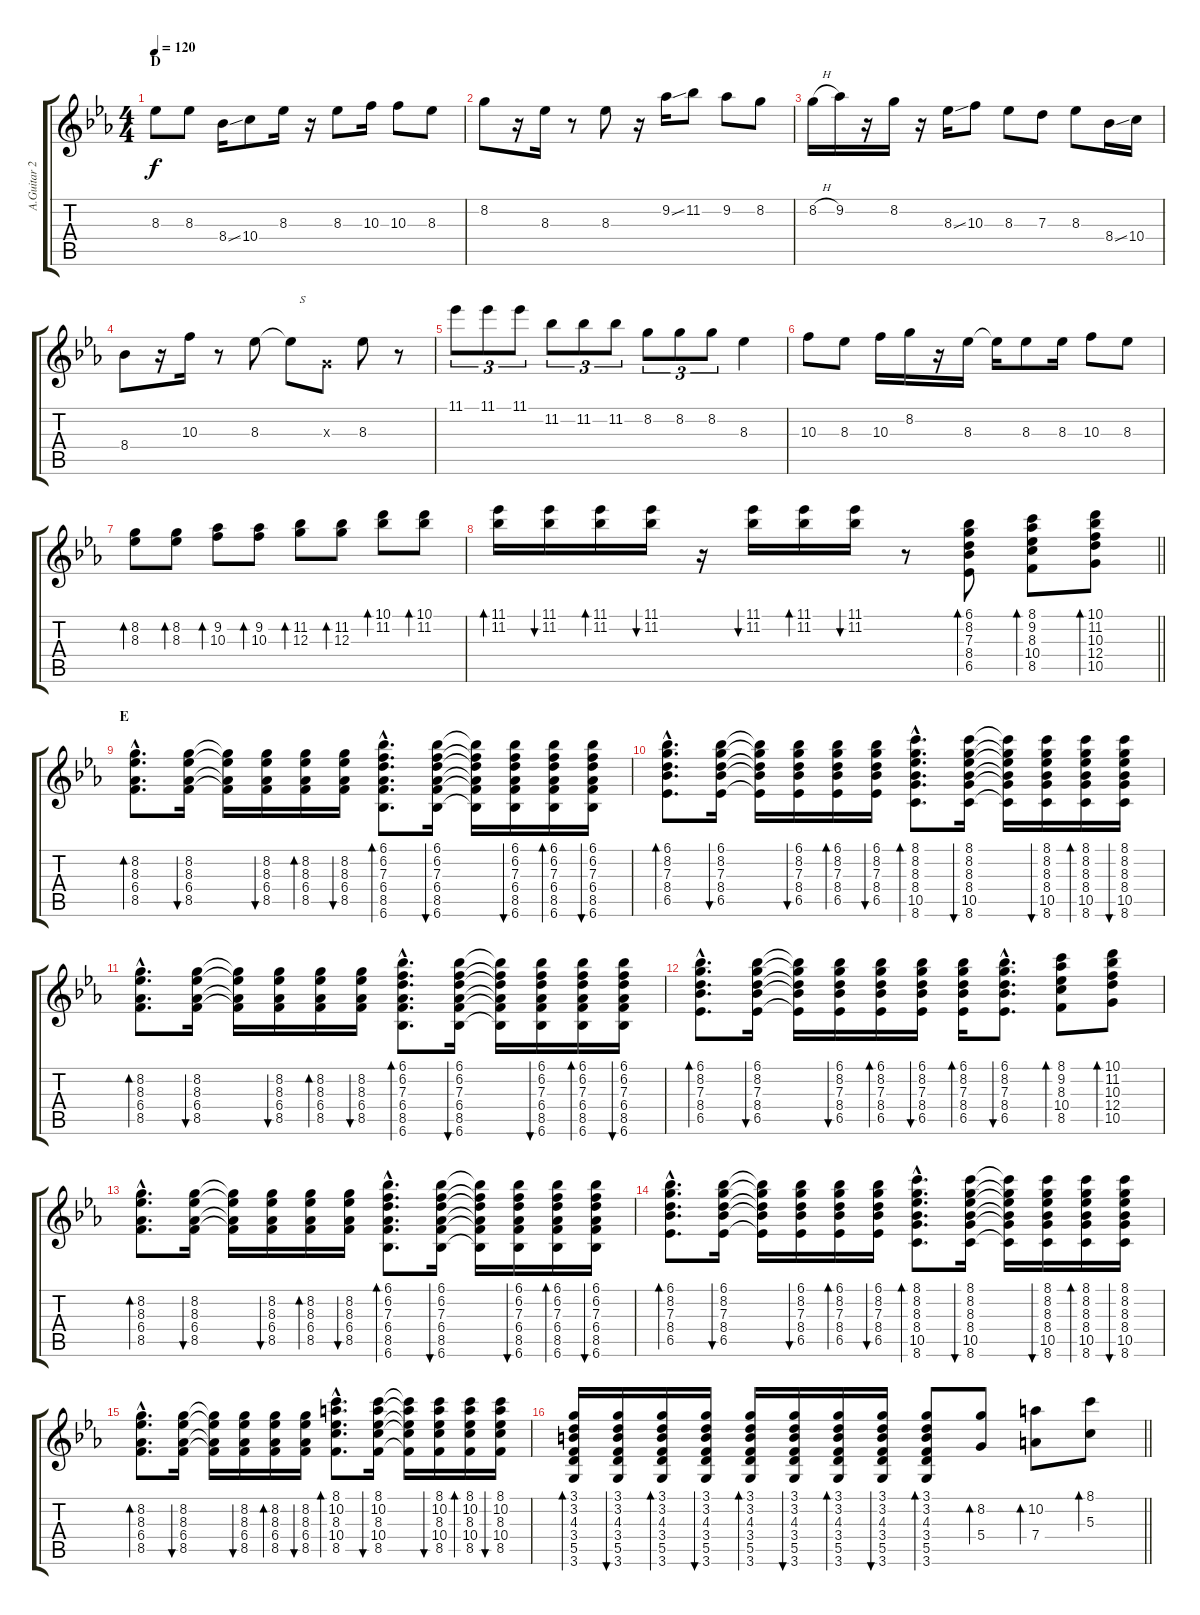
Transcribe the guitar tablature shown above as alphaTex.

\track ("A.Guitar 2" "A.Guitar 2") {instrument acousticguitarsteel}
\staff {score tabs}
\tuning (E4 B3 G3 D3 A2 E2) {hide}
\ts (4 4)
\section ("" "D")
\tempo 120
\clef g2
\ks eb
8.3.8{dy f} 8.3.8 8.4{ss}.16 10.4.8 8.3.16 r.16 8.3.8 10.3.16 10.3.8 8.3.8 |
8.2.8 r.16 8.3.16 r.8 8.3.8 r.16 9.2{ss}.16 11.2.8 9.2.8 8.2.8 |
8.2{h}.16 9.2.16 r.16 8.2.16 r.16 8.3{ss}.16 10.3.8 8.3.8 7.3.8 8.3.8 8.4{ss}.16 10.4.16 |
8.4.8 r.16 10.3.16 r.8 8.3.8 8.3{t}.8{txt "   S"} 0.3{x}.8 8.3.8 r.8 |
11.1.8{tu (3 2)} 11.1.8{tu (3 2)} 11.1.8{tu (3 2)} 11.2.8{tu (3 2)} 11.2.8{tu (3 2)} 11.2.8{tu (3 2)} 8.2.8{tu (3 2)} 8.2.8{tu (3 2)} 8.2.8{tu (3 2)} 8.3.4 |
10.3.8 8.3.8 10.3.16 8.2.16 r.16 8.3.16 8.3{t}.16 8.3.8 8.3.16 10.3.8 8.3.8 |
(8.2 8.3).8{bd 30} (8.2 8.3).8{bd 30} (9.2 10.3).8{bd 30} (9.2 10.3).8{bd 30} (11.2 12.3).8{bd 30} (11.2 12.3).8{bd 30} (10.1 11.2).8{bd 30} (10.1 11.2).8{bd 30} |
\barLineRight lightlight
(11.1 11.2).16{bd 30} (11.1 11.2).16{bu 30} (11.1 11.2).16{bd 30} (11.1 11.2).16{bu 30} r.16 (11.1 11.2).16{bu 30} (11.1 11.2).16{bd 30} (11.1 11.2).16{bu 30} r.8 (6.1 8.2 7.3 8.4 6.5).8{bd 30} (8.1 9.2 8.3 10.4 8.5).8{bd 30} (10.1 11.2 10.3 12.4 10.5).8{bd 30} |
\section ("" "E")
(8.2{hac} 8.3{hac} 6.4{hac} 8.5{hac}).8{d bd 30} (8.2 8.3 6.4 8.5).16{bu 30} (8.2{t} 8.3{t} 6.4{t} 8.5{t}).16 (8.2 8.3 6.4 8.5).16{bu 30} (8.2 8.3 6.4 8.5).16{bd 30} (8.2 8.3 6.4 8.5).16{bu 30} (6.1{hac} 6.2{hac} 7.3{hac} 6.4{hac} 8.5{hac} 6.6{hac}).8{d bd 30} (6.1 6.2 7.3 6.4 8.5 6.6).16{bu 30} (6.1{t} 6.2{t} 7.3{t} 6.4{t} 8.5{t} 6.6{t}).16 (6.1 6.2 7.3 6.4 8.5 6.6).16{bu 30} (6.1 6.2 7.3 6.4 8.5 6.6).16{bd 30} (6.1 6.2 7.3 6.4 8.5 6.6).16{bu 30} |
(6.1{hac} 8.2{hac} 7.3{hac} 8.4{hac} 6.5{hac}).8{d bd 30} (6.1 8.2 7.3 8.4 6.5).16{bu 30} (6.1{t} 8.2{t} 7.3{t} 8.4{t} 6.5{t}).16 (6.1 8.2 7.3 8.4 6.5).16{bu 30} (6.1 8.2 7.3 8.4 6.5).16{bd 30} (6.1 8.2 7.3 8.4 6.5).16{bu 30} (8.1{hac} 8.2{hac} 8.3{hac} 8.4{hac} 10.5{hac} 8.6{hac}).8{d bd 30} (8.1 8.2 8.3 8.4 10.5 8.6).16{bu 30} (8.1{t} 8.2{t} 8.3{t} 8.4{t} 10.5{t} 8.6{t}).16 (8.1 8.2 8.3 8.4 10.5 8.6).16{bu 30} (8.1 8.2 8.3 8.4 10.5 8.6).16{bd 30} (8.1 8.2 8.3 8.4 10.5 8.6).16{bu 30} |
(8.2{hac} 8.3{hac} 6.4{hac} 8.5{hac}).8{d bd 30} (8.2 8.3 6.4 8.5).16{bu 30} (8.2{t} 8.3{t} 6.4{t} 8.5{t}).16 (8.2 8.3 6.4 8.5).16{bu 30} (8.2 8.3 6.4 8.5).16{bd 30} (8.2 8.3 6.4 8.5).16{bu 30} (6.1{hac} 6.2{hac} 7.3{hac} 6.4{hac} 8.5{hac} 6.6{hac}).8{d bd 30} (6.1 6.2 7.3 6.4 8.5 6.6).16{bu 30} (6.1{t} 6.2{t} 7.3{t} 6.4{t} 8.5{t} 6.6{t}).16 (6.1 6.2 7.3 6.4 8.5 6.6).16{bu 30} (6.1 6.2 7.3 6.4 8.5 6.6).16{bd 30} (6.1 6.2 7.3 6.4 8.5 6.6).16{bu 30} |
(6.1{hac} 8.2{hac} 7.3{hac} 8.4{hac} 6.5{hac}).8{d bd 30} (6.1 8.2 7.3 8.4 6.5).16{bu 30} (6.1{t} 8.2{t} 7.3{t} 8.4{t} 6.5{t}).16 (6.1 8.2 7.3 8.4 6.5).16{bu 30} (6.1 8.2 7.3 8.4 6.5).16{bd 30} (6.1 8.2 7.3 8.4 6.5).16{bu 30} (6.1 8.2 7.3 8.4 6.5).16{bd 30} (6.1{hac} 8.2{hac} 7.3{hac} 8.4{hac} 6.5{hac}).8{d bu 30} (8.1 9.2 8.3 10.4 8.5).8{bd 30} (10.1 11.2 10.3 12.4 10.5).8{bd 30} |
(8.2{hac} 8.3{hac} 6.4{hac} 8.5{hac}).8{d bd 30} (8.2 8.3 6.4 8.5).16{bu 30} (8.2{t} 8.3{t} 6.4{t} 8.5{t}).16 (8.2 8.3 6.4 8.5).16{bu 30} (8.2 8.3 6.4 8.5).16{bd 30} (8.2 8.3 6.4 8.5).16{bu 30} (6.1{hac} 6.2{hac} 7.3{hac} 6.4{hac} 8.5{hac} 6.6{hac}).8{d bd 30} (6.1 6.2 7.3 6.4 8.5 6.6).16{bu 30} (6.1{t} 6.2{t} 7.3{t} 6.4{t} 8.5{t} 6.6{t}).16 (6.1 6.2 7.3 6.4 8.5 6.6).16{bu 30} (6.1 6.2 7.3 6.4 8.5 6.6).16{bd 30} (6.1 6.2 7.3 6.4 8.5 6.6).16{bu 30} |
(6.1{hac} 8.2{hac} 7.3{hac} 8.4{hac} 6.5{hac}).8{d bd 30} (6.1 8.2 7.3 8.4 6.5).16{bu 30} (6.1{t} 8.2{t} 7.3{t} 8.4{t} 6.5{t}).16 (6.1 8.2 7.3 8.4 6.5).16{bu 30} (6.1 8.2 7.3 8.4 6.5).16{bd 30} (6.1 8.2 7.3 8.4 6.5).16{bu 30} (8.1{hac} 8.2{hac} 8.3{hac} 8.4{hac} 10.5{hac} 8.6{hac}).8{d bd 30} (8.1 8.2 8.3 8.4 10.5 8.6).16{bu 30} (8.1{t} 8.2{t} 8.3{t} 8.4{t} 10.5{t} 8.6{t}).16 (8.1 8.2 8.3 8.4 10.5 8.6).16{bu 30} (8.1 8.2 8.3 8.4 10.5 8.6).16{bd 30} (8.1 8.2 8.3 8.4 10.5 8.6).16{bu 30} |
(8.2{hac} 8.3{hac} 6.4{hac} 8.5{hac}).8{d bd 30} (8.2 8.3 6.4 8.5).16{bu 30} (8.2{t} 8.3{t} 6.4{t} 8.5{t}).16 (8.2 8.3 6.4 8.5).16{bu 30} (8.2 8.3 6.4 8.5).16{bd 30} (8.2 8.3 6.4 8.5).16{bu 30} (8.1{hac} 10.2{hac} 8.3{hac} 10.4{hac} 8.5{hac}).8{d bd 30} (8.1 10.2 8.3 10.4 8.5).16{bu 30} (8.1{t} 10.2{t} 8.3{t} 10.4{t} 8.5{t}).16 (8.1 10.2 8.3 10.4 8.5).16{bu 30} (8.1 10.2 8.3 10.4 8.5).16{bd 30} (8.1 10.2 8.3 10.4 8.5).16{bu 30} |
\barLineRight lightlight
(3.1 3.2 4.3 3.4 5.5 3.6).16{bd 30} (3.1 3.2 4.3 3.4 5.5 3.6).16{bu 30} (3.1 3.2 4.3 3.4 5.5 3.6).16{bd 30} (3.1 3.2 4.3 3.4 5.5 3.6).16{bu 30} (3.1 3.2 4.3 3.4 5.5 3.6).16{bd 30} (3.1 3.2 4.3 3.4 5.5 3.6).16{bu 30} (3.1 3.2 4.3 3.4 5.5 3.6).16{bd 30} (3.1 3.2 4.3 3.4 5.5 3.6).16{bu 30} (3.1 3.2 4.3 3.4 5.5 3.6).8{bd 30} (8.2 5.4).8{bd 30} (10.2 7.4).8{bd 30} (8.1 5.3).8{bd 30}
